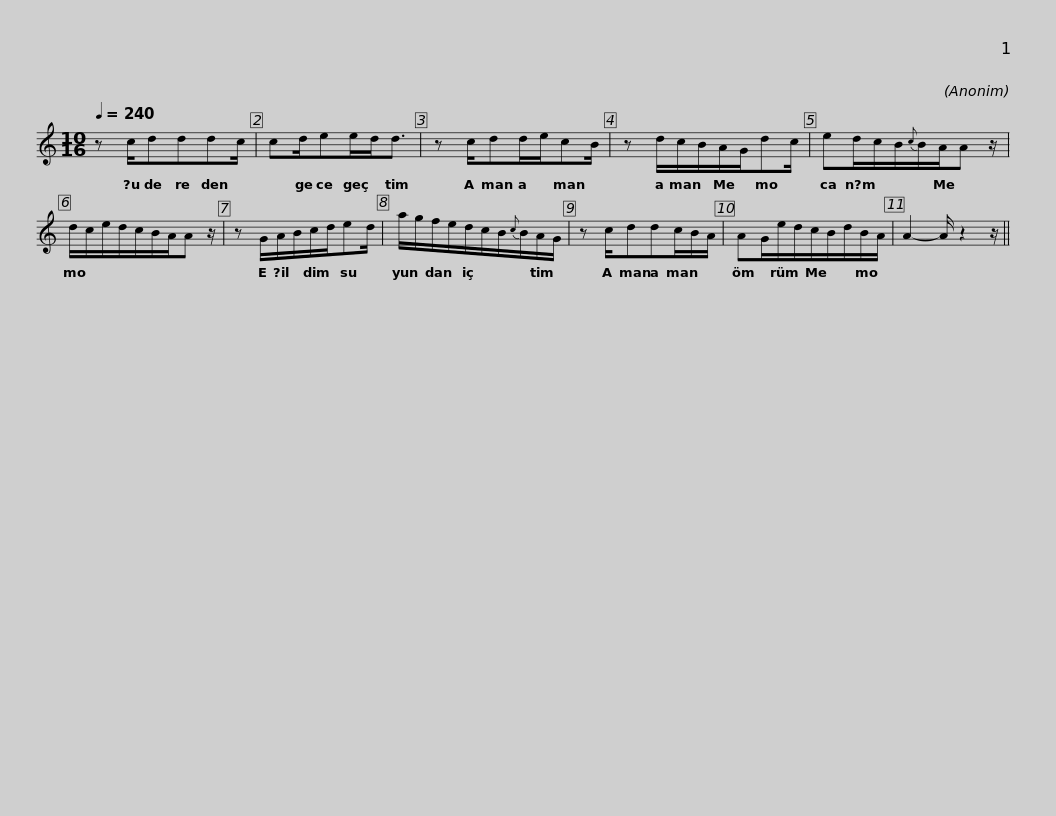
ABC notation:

X:1
L:1/8
Q:1/4=240
M:10/16
I:linebreak $
K:C
V:1 treble
V:1
 z c/dddc/ | cd/ee/d<d | z c/dd/e/cB/ | z d/c/B/A/G/dc/ | ed/c/B/{c}B/A/A z/ |$ %5
 d/c/e/d/c/B/A/A z/ | z G/A/B/c/d/ed/ | a/g/f/e/d/c/B/{c}B/A/G/ | z c/ddc/B/A/ | AG/e/d/c/B/d/B/A/ |$ %10
 A2- A/ z2 z/ || %11
